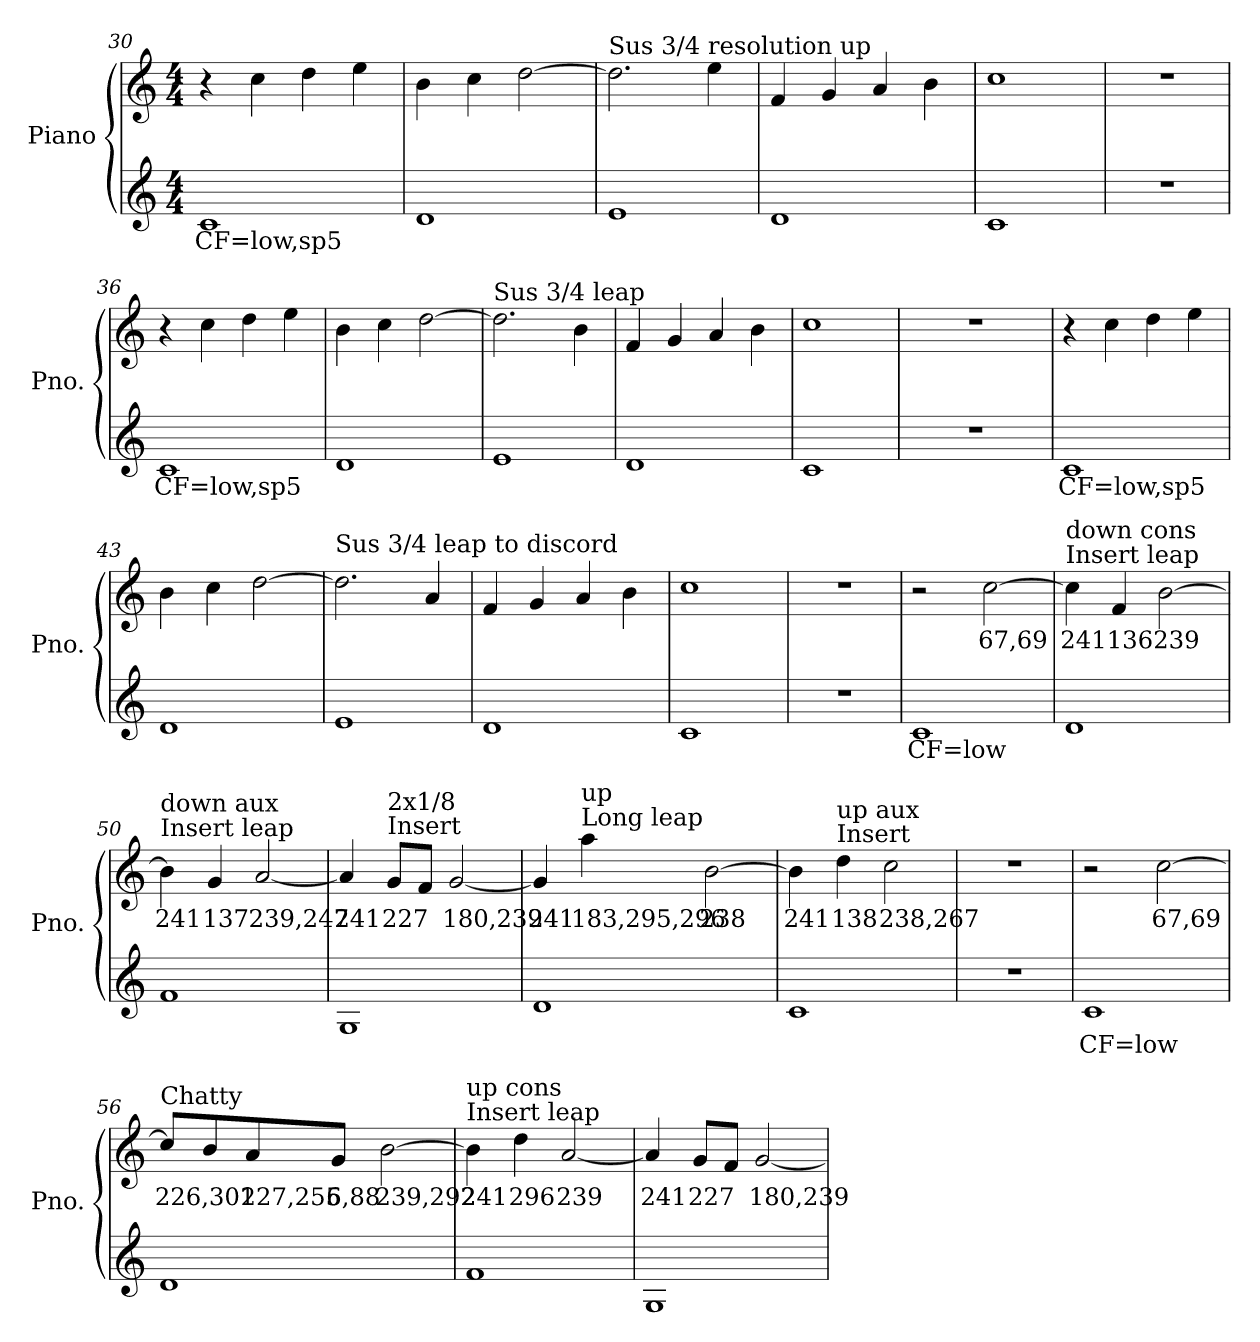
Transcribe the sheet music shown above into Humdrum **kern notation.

**kern	**text	**kern	**text
*part1	*part1	*part1	*part1
*staff2	*staff2	*staff1	*staff1
*I"Piano	*	*	*
*I'Pno.	*	*	*
*clefG2	*	*clefG2	*
*k[]	*	*k[]	*
*C:	*	*C:	*
*M4/4	*	*M4/4	*
=30	=30	=30	=30
!	!LO:LY:b:color=#000000	!	!
1ci	CF=low,sp5	4r	.
.	.	4cci\	.
.	.	4ddi\	.
.	.	4eei\	.
=31	=31	=31	=31
1di	.	4bi\	.
.	.	4cci\	.
.	.	[2ddi\	.
=32	=32	=32	=32
!	!	!LO:TX:a:t=Sus 3/4 resolution up	!
1ei	.	2.ddi\]	.
.	.	4eei\	.
=33	=33	=33	=33
1di	.	4fi/	.
.	.	4gi/	.
.	.	4ai/	.
.	.	4bi\	.
=34	=34	=34	=34
1ci	.	1cci	.
!!LO:PB:g=z
=35	=35	=35	=35
1r	.	1r	.
=36	=36	=36	=36
!	!LO:LY:b:color=#000000	!	!
1ci	CF=low,sp5	4r	.
.	.	4cci\	.
.	.	4ddi\	.
.	.	4eei\	.
=37	=37	=37	=37
1di	.	4bi\	.
.	.	4cci\	.
.	.	[2ddi\	.
=38	=38	=38	=38
!	!	!LO:TX:a:t=Sus 3/4 leap	!
1ei	.	2.ddi\]	.
.	.	4bi\	.
=39	=39	=39	=39
1di	.	4fi/	.
.	.	4gi/	.
.	.	4ai/	.
.	.	4bi\	.
=40	=40	=40	=40
1ci	.	1cci	.
=41	=41	=41	=41
1r	.	1r	.
!!LO:LB:g=z
=42	=42	=42	=42
!	!LO:LY:b:color=#000000	!	!
1ci	CF=low,sp5	4r	.
.	.	4cci\	.
.	.	4ddi\	.
.	.	4eei\	.
=43	=43	=43	=43
1di	.	4bi\	.
.	.	4cci\	.
.	.	[2ddi\	.
=44	=44	=44	=44
!	!	!LO:TX:a:t=Sus 3/4 leap to discord	!
1ei	.	2.ddi\]	.
.	.	4ai/	.
=45	=45	=45	=45
1di	.	4fi/	.
.	.	4gi/	.
.	.	4ai/	.
.	.	4bi\	.
=46	=46	=46	=46
1ci	.	1cci	.
=47	=47	=47	=47
1r	.	1r	.
=48	=48	=48	=48
!	!LO:LY:b:color=#000000	!	!
1ci	CF=low	2r	.
!	!	!	!LO:LY:b:color=#000000
.	.	[2cci\	67,69
!!LO:LB:g=z
=49	=49	=49	=49
!	!	!LO:TX:a:t=Insert leap	!
!	!	!LO:TX:t=down cons	!
!	!	!	!LO:LY:b:color=#000000
1di	.	4cci\]	241
!	!	!	!LO:LY:b:color=#000000
.	.	4fi/	136
!	!	!	!LO:LY:b:color=#000000
.	.	[2bi\	239
=50	=50	=50	=50
!	!	!LO:TX:a:t=Insert leap	!
!	!	!LO:TX:t=down aux	!
!	!	!	!LO:LY:b:color=#000000
1fi	.	4bi\]	241
!	!	!	!LO:LY:b:color=#000000
.	.	4gi/	137
!	!	!	!LO:LY:b:color=#000000
.	.	[2ai/	239,247
=51	=51	=51	=51
!	!	!	!LO:LY:b:color=#000000
1Gi	.	4ai/]	241
!	!	!LO:TX:a:t=Insert	!
!	!	!LO:TX:t=2x1/8	!
!	!	!	!LO:LY:b:color=#000000
.	.	8gi/L	227
.	.	8fi/J	.
!	!	!	!LO:LY:b:color=#000000
.	.	[2gi/	180,239
=52	=52	=52	=52
!	!	!	!LO:LY:b:color=#000000
1di	.	4gi/]	241
!	!	!LO:TX:a:t=Long leap	!
!	!	!LO:TX:t=up	!
!	!	!	!LO:LY:b:color=#000000
.	.	4aai\	183,295,296
!	!	!	!LO:LY:b:color=#000000
.	.	[2bi\	238
!!LO:LB:g=z
=53	=53	=53	=53
!	!	!	!LO:LY:b:color=#000000
1ci	.	4bi\]	241
!	!	!LO:TX:a:t=Insert	!
!	!	!LO:TX:t=up aux	!
!	!	!	!LO:LY:b:color=#000000
.	.	4ddi\	138
!	!	!	!LO:LY:b:color=#000000
.	.	2cci\	238,267
=54	=54	=54	=54
1r	.	1r	.
=55	=55	=55	=55
!	!LO:LY:b:color=#000000	!	!
1ci	CF=low	2r	.
!	!	!	!LO:LY:b:color=#000000
.	.	[2cci\	67,69
=56	=56	=56	=56
!	!	!LO:TX:a:t=Chatty	!
!	!	!	!LO:LY:b:color=#000000
1di	.	8cci/L]	226,301
.	.	8bi/	.
!	!	!	!LO:LY:b:color=#000000
.	.	8ai/	227,255
!	!	!	!LO:LY:b:color=#000000
.	.	8gi/J	6,88
!	!	!	!LO:LY:b:color=#000000
.	.	[2bi\	239,292
=57	=57	=57	=57
!	!	!LO:TX:a:t=Insert leap	!
!	!	!LO:TX:t=up cons	!
!	!	!	!LO:LY:b:color=#000000
1fi	.	4bi\]	241
!	!	!	!LO:LY:b:color=#000000
.	.	4ddi\	296
!	!	!	!LO:LY:b:color=#000000
.	.	[2ai/	239
!!LO:LB:g=z
=58	=58	=58	=58
!	!	!	!LO:LY:b:color=#000000
1Gi	.	4ai/]	241
!	!	!	!LO:LY:b:color=#000000
.	.	8gi/L	227
.	.	8fi/J	.
!	!	!	!LO:LY:b:color=#000000
.	.	[2gi/	180,239
=	=	=	=
*-	*-	*-	*-
